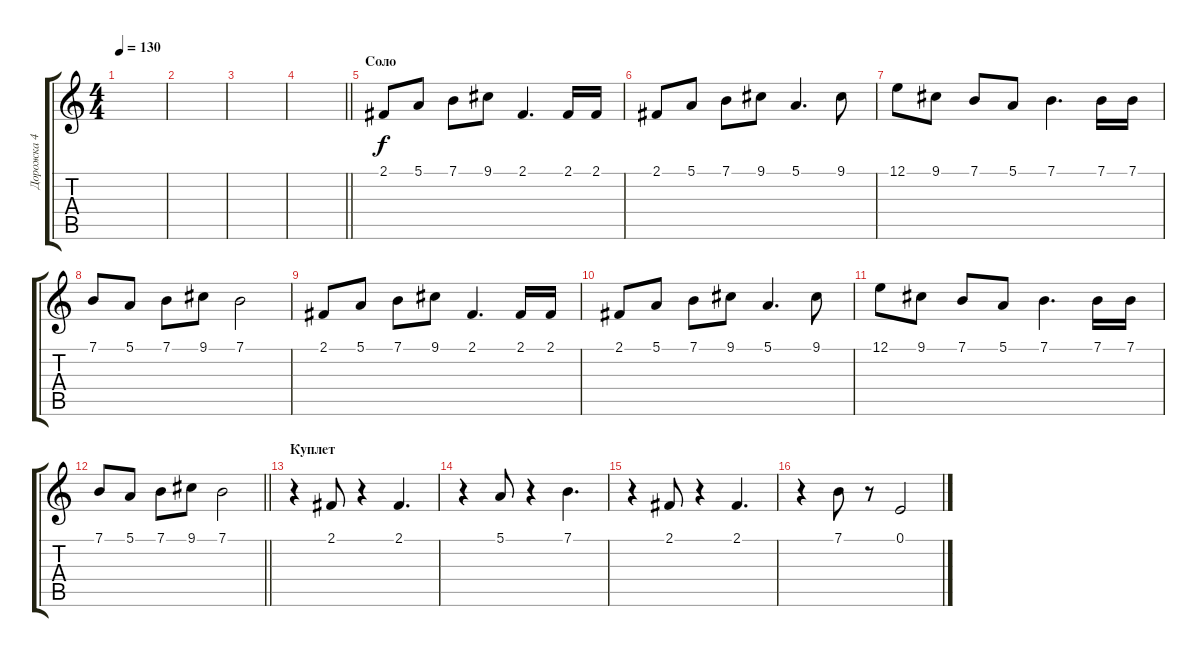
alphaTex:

\track ("Дорожка 4" "Дорожка 4") {instrument violin}
\staff {score tabs}
\tuning (E4 B3 G3 D3 A2 E2) {hide}
\ts (4 4)
\tempo 130
\clef g2
\ks c
|
|
|
\barLineRight lightlight
|
\section ("" "Соло")
2.1.8 5.1.8 7.1.8 9.1.8 2.1.4{d} 2.1.16 2.1.16 |
2.1.8 5.1.8 7.1.8 9.1.8 5.1.4{d} 9.1.8 |
12.1.8 9.1.8 7.1.8 5.1.8 7.1.4{d} 7.1.16 7.1.16 |
7.1.8 5.1.8 7.1.8 9.1.8 7.1.2 |
2.1.8 5.1.8 7.1.8 9.1.8 2.1.4{d} 2.1.16 2.1.16 |
2.1.8 5.1.8 7.1.8 9.1.8 5.1.4{d} 9.1.8 |
12.1.8 9.1.8 7.1.8 5.1.8 7.1.4{d} 7.1.16 7.1.16 |
\barLineRight lightlight
7.1.8 5.1.8 7.1.8 9.1.8 7.1.2 |
\section ("" "Куплет")
r.4 2.1.8 r.4 2.1.4{d} |
r.4 5.1.8 r.4 7.1.4{d} |
r.4 2.1.8 r.4 2.1.4{d} |
r.4 7.1.8 r.8 0.1.2
